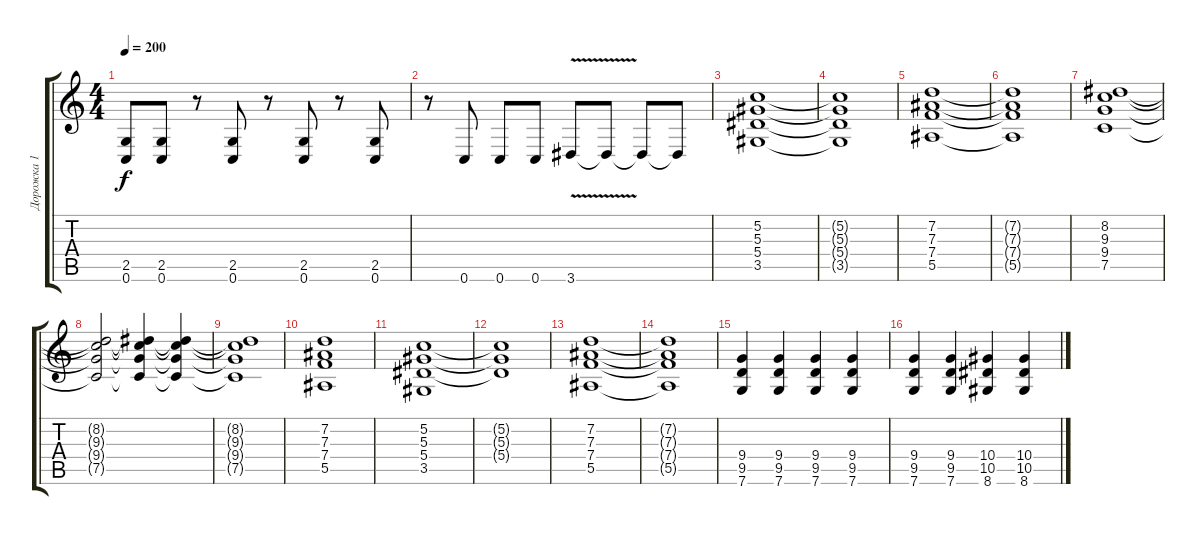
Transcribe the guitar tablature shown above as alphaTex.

\track ("Дорожка 1" "Дорожка 1") {instrument distortionguitar}
\staff {score tabs}
\tuning (C4 G3 Eb3 Bb2 F2 C2) {hide}
\ts (4 4)
\tempo 200
\clef g2
\ks c
(2.5 0.6).8{dy f} (2.5 0.6).8 r.8 (2.5 0.6).8 r.8 (2.5 0.6).8 r.8 (2.5 0.6).8 |
r.8 0.6.8 0.6.8 0.6.8 3.6{v}.8 3.6{t}.8 3.6{t}.8 3.6{t}.8 |
(5.2 5.3 5.4 3.5).1 |
(5.2{t} 5.3{t} 5.4{t} 3.5{t}).1 |
(7.2 7.3 7.4 5.5).1 |
(7.2{t} 7.3{t} 7.4{t} 5.5{t}).1 |
(8.2 9.3 9.4 7.5).1 |
(8.2{t} 9.3{t} 9.4{t} 7.5{t}).2 (8.2{t} 9.3{t} 9.4{t} 7.5{t}).4 (8.2{t} 9.3{t} 9.4{t} 7.5{t}).4 |
(8.2{t} 9.3{t} 9.4{t} 7.5{t}).1 |
(7.2 7.3 7.4 5.5).1 |
(5.2 5.3 5.4 3.5).1 |
(5.2{t} 5.3{t} 5.4{t}).1 |
(7.2 7.3 7.4 5.5).1 |
(7.2{t} 7.3{t} 7.4{t} 5.5{t}).1 |
(9.4 9.5 7.6).4 (9.4 9.5 7.6).4 (9.4 9.5 7.6).4 (9.4 9.5 7.6).4 |
(9.4 9.5 7.6).4 (9.4 9.5 7.6).4 (10.4 10.5 8.6).4 (10.4 10.5 8.6).4
